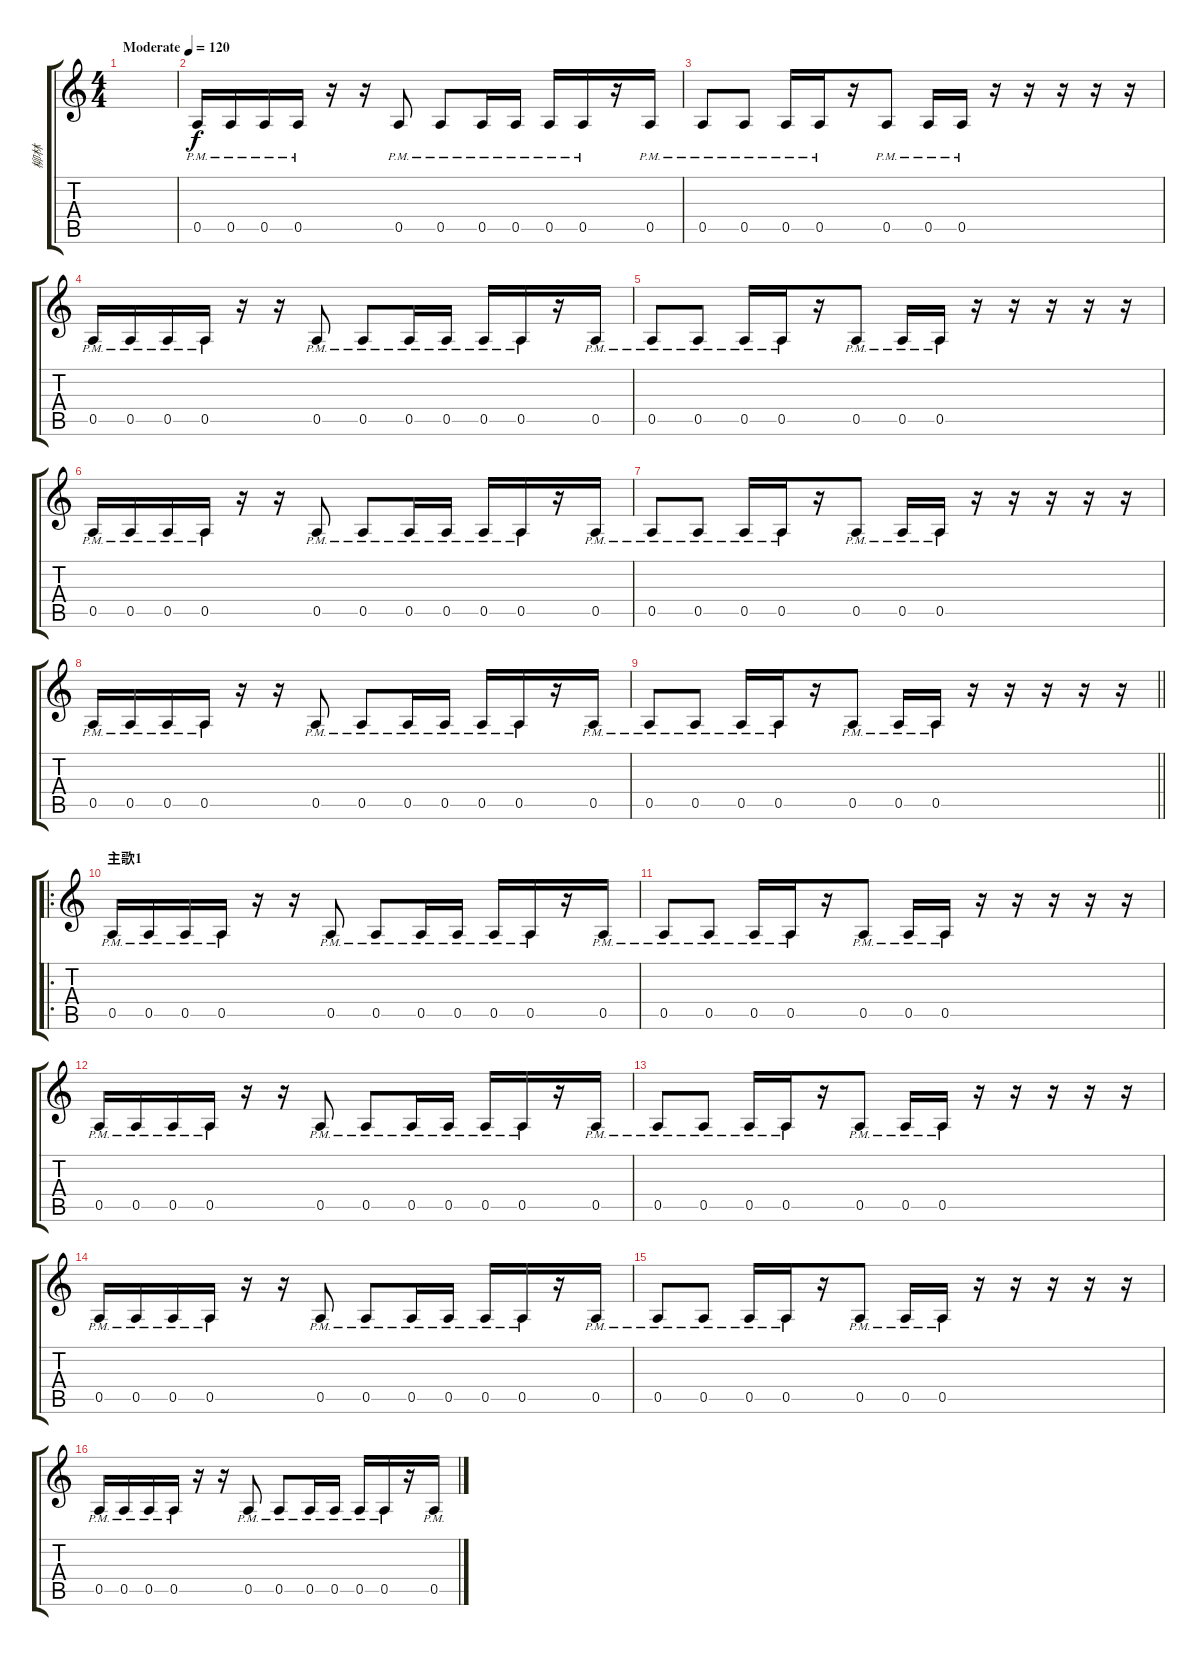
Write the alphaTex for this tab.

\track ("柳林" "柳林") {instrument distortionguitar}
\staff {score tabs}
\tuning (E4 B3 G3 D3 A2 E2) {hide}
\ts (4 4)
\tempo (120 "Moderate")
\clef g2
\ks c
|
0.5{pm}.16 0.5{pm}.16 0.5{pm}.16 0.5{pm}.16 r.16 r.16 0.5{pm}.8 0.5{pm}.8 0.5{pm}.16 0.5{pm}.16 0.5{pm}.16 0.5{pm}.16 r.16 0.5{pm}.16 |
0.5{pm}.8 0.5{pm}.8 0.5{pm}.16 0.5{pm}.16 r.16 0.5{pm}.8 0.5{pm}.16 0.5{pm}.16 r.16 r.16 r.16 r.16 r.16 |
0.5{pm}.16 0.5{pm}.16 0.5{pm}.16 0.5{pm}.16 r.16 r.16 0.5{pm}.8 0.5{pm}.8 0.5{pm}.16 0.5{pm}.16 0.5{pm}.16 0.5{pm}.16 r.16 0.5{pm}.16 |
0.5{pm}.8 0.5{pm}.8 0.5{pm}.16 0.5{pm}.16 r.16 0.5{pm}.8 0.5{pm}.16 0.5{pm}.16 r.16 r.16 r.16 r.16 r.16 |
0.5{pm}.16 0.5{pm}.16 0.5{pm}.16 0.5{pm}.16 r.16 r.16 0.5{pm}.8 0.5{pm}.8 0.5{pm}.16 0.5{pm}.16 0.5{pm}.16 0.5{pm}.16 r.16 0.5{pm}.16 |
0.5{pm}.8 0.5{pm}.8 0.5{pm}.16 0.5{pm}.16 r.16 0.5{pm}.8 0.5{pm}.16 0.5{pm}.16 r.16 r.16 r.16 r.16 r.16 |
0.5{pm}.16 0.5{pm}.16 0.5{pm}.16 0.5{pm}.16 r.16 r.16 0.5{pm}.8 0.5{pm}.8 0.5{pm}.16 0.5{pm}.16 0.5{pm}.16 0.5{pm}.16 r.16 0.5{pm}.16 |
\barLineRight lightlight
0.5{pm}.8 0.5{pm}.8{txt ""} 0.5{pm}.16 0.5{pm}.16 r.16 0.5{pm}.8 0.5{pm}.16 0.5{pm}.16 r.16 r.16 r.16 r.16 r.16 |
\ro
\section ("" "主歌1")
0.5{pm}.16 0.5{pm}.16 0.5{pm}.16 0.5{pm}.16 r.16 r.16 0.5{pm}.8 0.5{pm}.8 0.5{pm}.16 0.5{pm}.16 0.5{pm}.16 0.5{pm}.16 r.16 0.5{pm}.16 |
0.5{pm}.8 0.5{pm}.8 0.5{pm}.16 0.5{pm}.16 r.16 0.5{pm}.8 0.5{pm}.16 0.5{pm}.16 r.16 r.16 r.16 r.16 r.16 |
0.5{pm}.16 0.5{pm}.16 0.5{pm}.16 0.5{pm}.16 r.16 r.16 0.5{pm}.8 0.5{pm}.8 0.5{pm}.16 0.5{pm}.16 0.5{pm}.16 0.5{pm}.16 r.16 0.5{pm}.16 |
0.5{pm}.8 0.5{pm}.8 0.5{pm}.16 0.5{pm}.16 r.16 0.5{pm}.8 0.5{pm}.16 0.5{pm}.16 r.16 r.16 r.16 r.16 r.16 |
0.5{pm}.16 0.5{pm}.16 0.5{pm}.16 0.5{pm}.16 r.16 r.16 0.5{pm}.8 0.5{pm}.8 0.5{pm}.16 0.5{pm}.16 0.5{pm}.16 0.5{pm}.16 r.16 0.5{pm}.16 |
0.5{pm}.8 0.5{pm}.8 0.5{pm}.16 0.5{pm}.16 r.16 0.5{pm}.8 0.5{pm}.16 0.5{pm}.16 r.16 r.16 r.16 r.16 r.16 |
0.5{pm}.16 0.5{pm}.16 0.5{pm}.16 0.5{pm}.16 r.16 r.16 0.5{pm}.8 0.5{pm}.8 0.5{pm}.16 0.5{pm}.16 0.5{pm}.16 0.5{pm}.16 r.16 0.5{pm}.16
